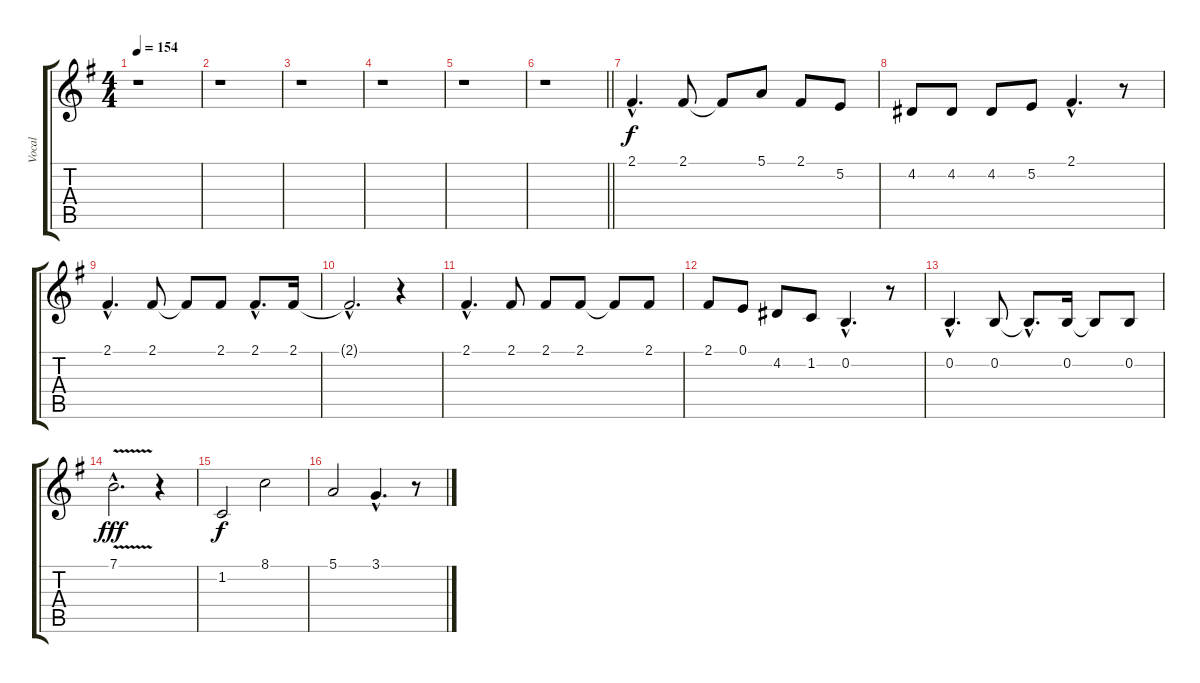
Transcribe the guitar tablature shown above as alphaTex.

\track ("Vocal" "Vocal") {instrument trumpet}
\staff {score tabs}
\tuning (E4 B3 G3 D3 A2 E2) {hide}
\ts (4 4)
\tempo 154
\clef g2
\ks g
r.1{dy mp} |
r.1 |
r.1 |
r.1 |
r.1 |
\barLineRight lightlight
r.1 |
2.1{hac}.4{d dy f} 2.1.8 2.1{t}.8 5.1.8 2.1.8 5.2.8 |
4.2.8 4.2.8 4.2.8 5.2.8 2.1{hac}.4{d} r.8 |
2.1{hac}.4{d} 2.1.8 2.1{t}.8 2.1.8 2.1{hac}.8{d} 2.1.16 |
2.1{hac t}.2{d} r.4 |
2.1{hac}.4{d} 2.1.8 2.1.8 2.1.8 2.1{t}.8 2.1.8 |
2.1.8 0.1.8 4.2.8 1.2.8 0.2{hac}.4{d} r.8 |
0.2{hac}.4{d} 0.2.8 0.2{hac t}.8{d} 0.2.16 0.2{t}.8 0.2.8 |
7.1{v hac}.2{d dy fff} r.4 |
1.2.2{dy f} 8.1.2 |
5.1.2 3.1{hac}.4{d} r.8
